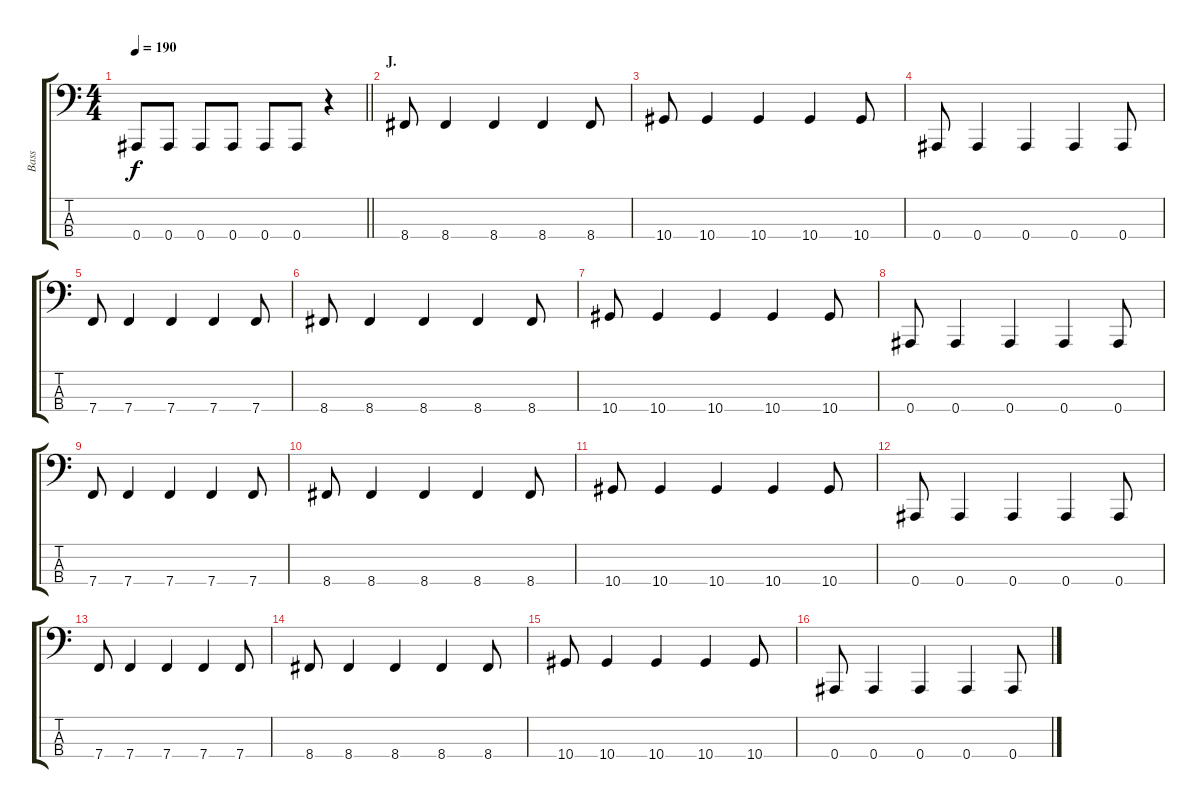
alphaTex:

\track ("Bass" "Bass") {instrument electricbasspick}
\staff {score tabs}
\tuning (Eb2 Bb1 F1 Bb0) {hide}
\ts (4 4)
\tempo 190
\clef f4
\barLineRight lightlight
\ks c
0.4.8{dy f} 0.4.8 0.4.8 0.4.8 0.4.8 0.4.8 r.4 |
\section ("" "J.")
8.4.8 8.4.4 8.4.4 8.4.4 8.4.8 |
10.4.8 10.4.4 10.4.4 10.4.4 10.4.8 |
0.4.8 0.4.4 0.4.4 0.4.4 0.4.8 |
7.4.8 7.4.4 7.4.4 7.4.4 7.4.8 |
8.4.8 8.4.4 8.4.4 8.4.4 8.4.8 |
10.4.8 10.4.4 10.4.4 10.4.4 10.4.8 |
0.4.8 0.4.4 0.4.4 0.4.4 0.4.8 |
7.4.8 7.4.4 7.4.4 7.4.4 7.4.8 |
8.4.8 8.4.4 8.4.4 8.4.4 8.4.8 |
10.4.8 10.4.4 10.4.4 10.4.4 10.4.8 |
0.4.8 0.4.4 0.4.4 0.4.4 0.4.8 |
7.4.8 7.4.4 7.4.4 7.4.4 7.4.8 |
8.4.8 8.4.4 8.4.4 8.4.4 8.4.8 |
10.4.8 10.4.4 10.4.4 10.4.4 10.4.8 |
0.4.8 0.4.4 0.4.4 0.4.4 0.4.8
